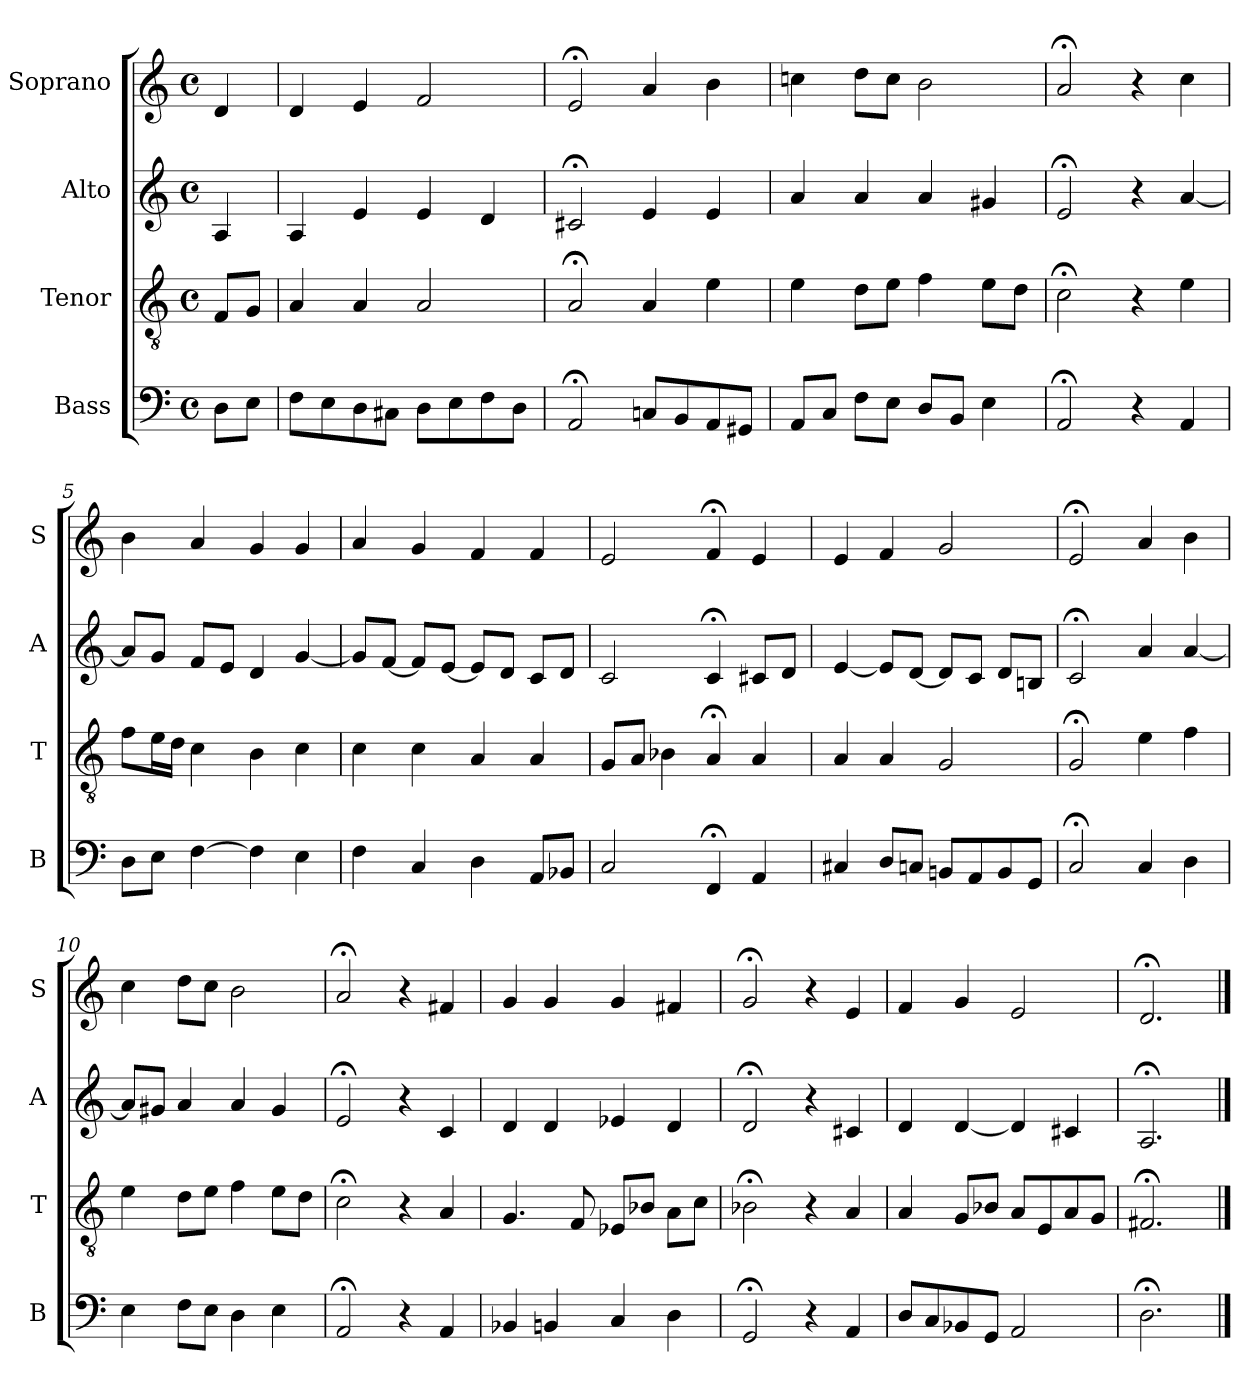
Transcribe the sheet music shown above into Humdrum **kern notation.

**kern	**kern	**kern	**kern
*part4	*part3	*part2	*part1
*staff4	*staff3	*staff2	*staff1
*I"Bass	*I"Tenor	*I"Alto	*I"Soprano
*I'B	*I'T	*I'A	*I'S
*clefF4	*clefGv2	*clefG2	*clefG2
*k[]	*k[]	*k[]	*k[]
*D:dor	*D:dor	*D:dor	*D:dor
*M4/4	*M4/4	*M4/4	*M4/4
*met(c)	*met(c)	*met(c)	*met(c)
*MM100	*MM100	*MM100	*MM100
=	=	=	=
8DL	8FL	4A	4d
8EJ	8GJ	.	.
=1	=1	=1	=1
8FL	4A	4A	4d
8E	.	.	.
8D	4A	4e	4e
8C#XJ	.	.	.
8DL	2A	4e	2f
8E	.	.	.
8F	.	4d	.
8DJ	.	.	.
=2	=2	=2	=2
2AA;<	2A;<	2c#X;<	2e;<
8CnL	4A	4e	4a
8BB	.	.	.
8AA	4e	4e	4b
8GG#XJ	.	.	.
=3	=3	=3	=3
8AAL	4e	4a	4ccn
8CJ	.	.	.
8FL	8dL	4a	8ddL
8EJ	8eJ	.	8ccJ
8DL	4f	4a	2b
8BBJ	.	.	.
4E	8eL	4g#X	.
.	8dJ	.	.
=4	=4	=4	=4
2AA;<	2c;<	2e;<	2a;<
4r	4r	4r	4r
4AA	4e	[4a	4cc
=5	=5	=5	=5
8DL	8fL	8aL]	4b
8EJ	16eL	8gJ	.
.	16dJJ	.	.
[4F	4c	8fL	4a
.	.	8eJ	.
4F]	4B	4d	4g
4E	4c	[4g	4g
=6	=6	=6	=6
4F	4c	8gL]	4a
.	.	[8fJ	.
4C	4c	8fL]	4g
.	.	[8eJ	.
4D	4A	8eL]	4f
.	.	8dJ	.
8AAL	4A	8cL	4f
8BB-XJ	.	8dJ	.
=7	=7	=7	=7
2C	8GL	2c	2e
.	8AJ	.	.
.	4B-X	.	.
4FF;<	4A;<	4c;<	4f;<
4AA	4A	8c#XL	4e
.	.	8dJ	.
=8	=8	=8	=8
4C#X	4A	[4e	4e
8DL	4A	8eL]	4f
8CnJ	.	[8dJ	.
8BBnL	2G	8dL]	2g
8AA	.	8cJ	.
8BB	.	8dL	.
8GGJ	.	8BnJ	.
=9	=9	=9	=9
2C;<	2G;<	2c;<	2e;<
4C	4e	4a	4a
4D	4f	[4a	4b
=10	=10	=10	=10
4Ei	4ei	8aiL]	4cci
.	.	8g#XJ	.
8FL	8dL	4a	8ddL
8EJ	8eJ	.	8ccJ
4D	4f	4a	2b
4E	8eL	4g#	.
.	8dJ	.	.
=11	=11	=11	=11
2AA;<	2c;<	2e;<	2a;<
4r	4r	4r	4r
4AA	4A	4c	4f#X
=12	=12	=12	=12
4BB-X	4.G	4d	4g
4BBn	.	4d	4g
.	8F	.	.
4C	8E-XL	4e-X	4g
.	8B-XJ	.	.
4D	8AL	4d	4f#X
.	8cJ	.	.
=13	=13	=13	=13
2GG;<	2B-X;<	2d;<	2g;<
4r	4r	4r	4r
4AA	4A	4c#X	4e
=14	=14	=14	=14
8DL	4A	4d	4f
8C	.	.	.
8BB-X	8GL	[4d	4g
8GGJ	8B-XJ	.	.
2AA	8AL	4d]	2e
.	8E	.	.
.	8A	4c#X	.
.	8GJ	.	.
=15	=15	=15	=15
2.D;<	2.F#X;<	2.A;<	2.d;<
==	==	==	==
*-	*-	*-	*-
